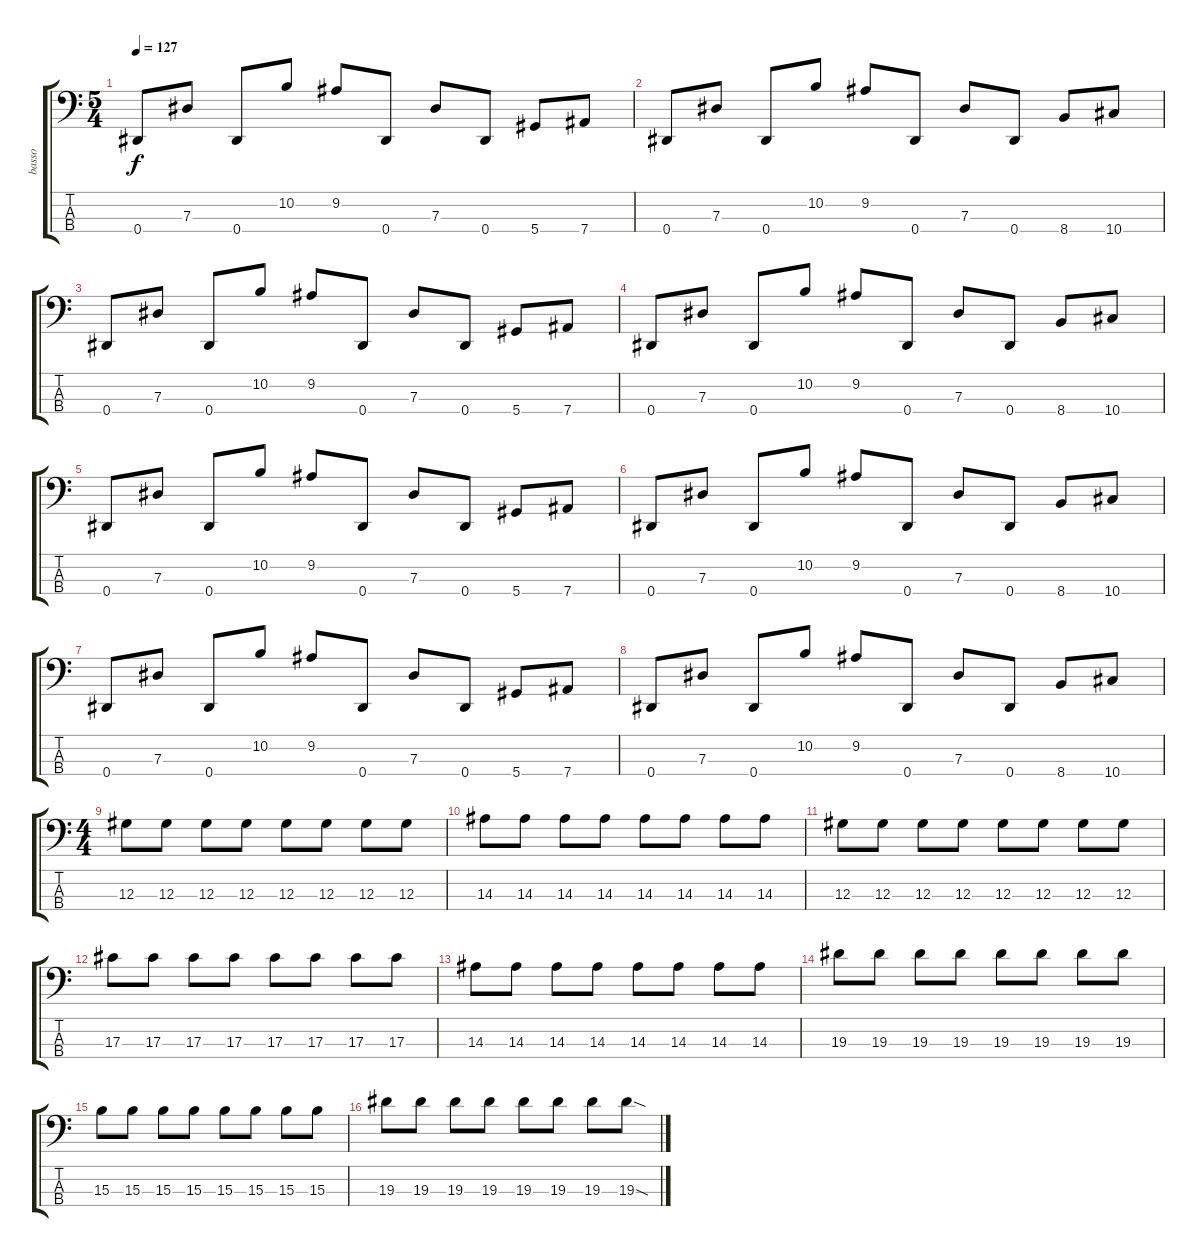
\track ("basso" "basso") {instrument electricbasspick}
\staff {score tabs}
\tuning (Gb2 Db2 Ab1 Eb1) {hide}
\ts (5 4)
\tempo 127
\clef f4
\ks c
0.4.8{dy f} 7.3.8 0.4.8 10.2.8 9.2.8 0.4.8 7.3.8 0.4.8 5.4.8 7.4.8 |
0.4.8 7.3.8 0.4.8 10.2.8 9.2.8 0.4.8 7.3.8 0.4.8 8.4.8 10.4.8 |
0.4.8 7.3.8 0.4.8 10.2.8 9.2.8 0.4.8 7.3.8 0.4.8 5.4.8 7.4.8 |
0.4.8 7.3.8 0.4.8 10.2.8 9.2.8 0.4.8 7.3.8 0.4.8 8.4.8 10.4.8 |
0.4.8 7.3.8 0.4.8 10.2.8 9.2.8 0.4.8 7.3.8 0.4.8 5.4.8 7.4.8 |
0.4.8 7.3.8 0.4.8 10.2.8 9.2.8 0.4.8 7.3.8 0.4.8 8.4.8 10.4.8 |
0.4.8 7.3.8 0.4.8 10.2.8 9.2.8 0.4.8 7.3.8 0.4.8 5.4.8 7.4.8 |
0.4.8 7.3.8 0.4.8 10.2.8 9.2.8 0.4.8 7.3.8 0.4.8 8.4.8 10.4.8 |
\ts (4 4)
12.3.8 12.3.8 12.3.8 12.3.8 12.3.8 12.3.8 12.3.8 12.3.8 |
14.3.8 14.3.8 14.3.8 14.3.8 14.3.8 14.3.8 14.3.8 14.3.8 |
12.3.8 12.3.8 12.3.8 12.3.8 12.3.8 12.3.8 12.3.8 12.3.8 |
17.3.8 17.3.8 17.3.8 17.3.8 17.3.8 17.3.8 17.3.8 17.3.8 |
14.3.8 14.3.8 14.3.8 14.3.8 14.3.8 14.3.8 14.3.8 14.3.8 |
19.3.8 19.3.8 19.3.8 19.3.8 19.3.8 19.3.8 19.3.8 19.3.8 |
15.3.8 15.3.8 15.3.8 15.3.8 15.3.8 15.3.8 15.3.8 15.3.8 |
19.3.8 19.3.8 19.3.8 19.3.8 19.3.8 19.3.8 19.3.8 19.3{sod}.8
